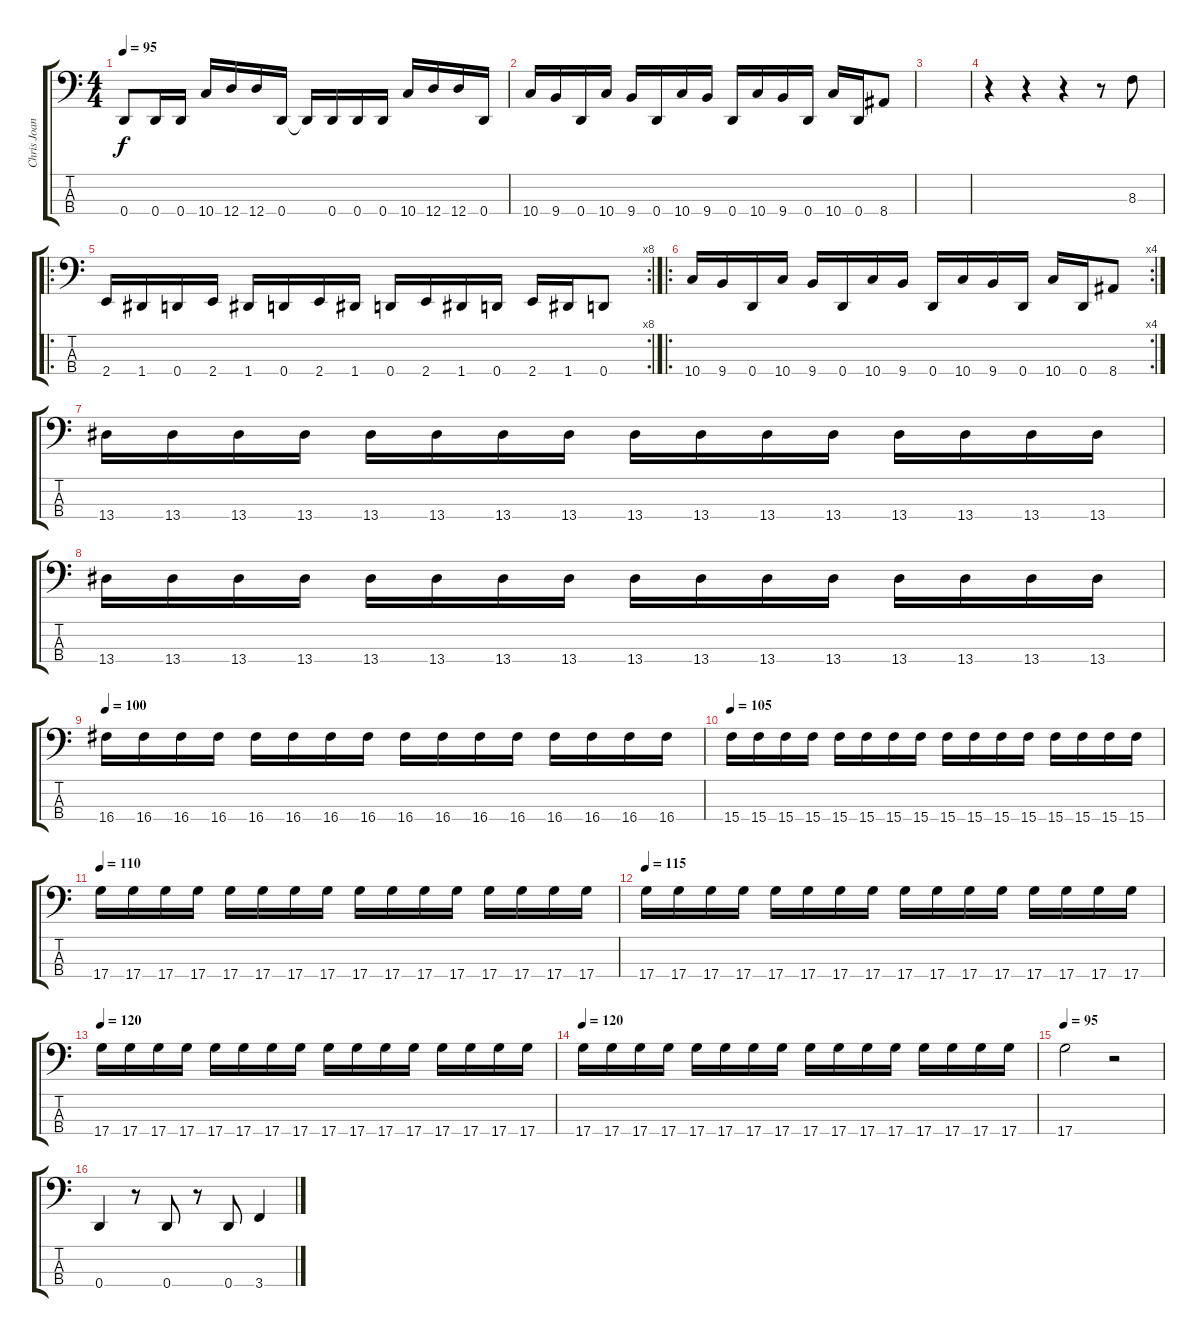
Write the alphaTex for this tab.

\track ("Chris Joannou (bass)" "Chris Joan") {instrument electricbasspick}
\staff {score tabs}
\tuning (G2 D2 A1 D1) {hide}
\ts (4 4)
\tempo 95
\clef f4
\ks c
0.4.8{dy f} 0.4.16 0.4.16 10.4.16 12.4.16 12.4.16 0.4.16 0.4{t}.16 0.4.16 0.4.16 0.4.16 10.4.16 12.4.16 12.4.16 0.4.16 |
10.4.16 9.4.16 0.4.16 10.4.16 9.4.16 0.4.16 10.4.16 9.4.16 0.4.16 10.4.16 9.4.16 0.4.16 10.4.16 0.4.16 8.4.8 |
|
r.4 r.4 r.4 r.8 8.3.8 |
\ro
\rc 8
2.4.16 1.4.16 0.4.16 2.4.16 1.4.16 0.4.16 2.4.16 1.4.16 0.4.16 2.4.16 1.4.16 0.4.16 2.4.16 1.4.16 0.4.8 |
\ro
\rc 4
10.4.16 9.4.16 0.4.16 10.4.16 9.4.16 0.4.16 10.4.16 9.4.16 0.4.16 10.4.16 9.4.16 0.4.16 10.4.16 0.4.16 8.4.8 |
13.4.16 13.4.16 13.4.16 13.4.16 13.4.16 13.4.16 13.4.16 13.4.16 13.4.16 13.4.16 13.4.16 13.4.16 13.4.16 13.4.16 13.4.16 13.4.16 |
13.4.16 13.4.16 13.4.16 13.4.16 13.4.16 13.4.16 13.4.16 13.4.16 13.4.16 13.4.16 13.4.16 13.4.16 13.4.16 13.4.16 13.4.16 13.4.16 |
\tempo 100
16.4.16 16.4.16 16.4.16 16.4.16 16.4.16 16.4.16 16.4.16 16.4.16 16.4.16 16.4.16 16.4.16 16.4.16 16.4.16 16.4.16 16.4.16 16.4.16 |
\tempo 105
15.4.16 15.4.16 15.4.16 15.4.16 15.4.16 15.4.16 15.4.16 15.4.16 15.4.16 15.4.16 15.4.16 15.4.16 15.4.16 15.4.16 15.4.16 15.4.16 |
\tempo 110
17.4.16 17.4.16 17.4.16 17.4.16 17.4.16 17.4.16 17.4.16 17.4.16 17.4.16 17.4.16 17.4.16 17.4.16 17.4.16 17.4.16 17.4.16 17.4.16 |
\tempo 115
17.4.16 17.4.16 17.4.16 17.4.16 17.4.16 17.4.16 17.4.16 17.4.16 17.4.16 17.4.16 17.4.16 17.4.16 17.4.16 17.4.16 17.4.16 17.4.16 |
\tempo 120
17.4.16 17.4.16 17.4.16 17.4.16 17.4.16 17.4.16 17.4.16 17.4.16 17.4.16 17.4.16 17.4.16 17.4.16 17.4.16 17.4.16 17.4.16 17.4.16 |
\tempo 120
17.4.16 17.4.16 17.4.16 17.4.16 17.4.16 17.4.16 17.4.16 17.4.16 17.4.16 17.4.16 17.4.16 17.4.16 17.4.16 17.4.16 17.4.16 17.4.16 |
\tempo 95
17.4.2 r.2 |
0.4.4 r.8 0.4.8 r.8 0.4.8 3.4.4
